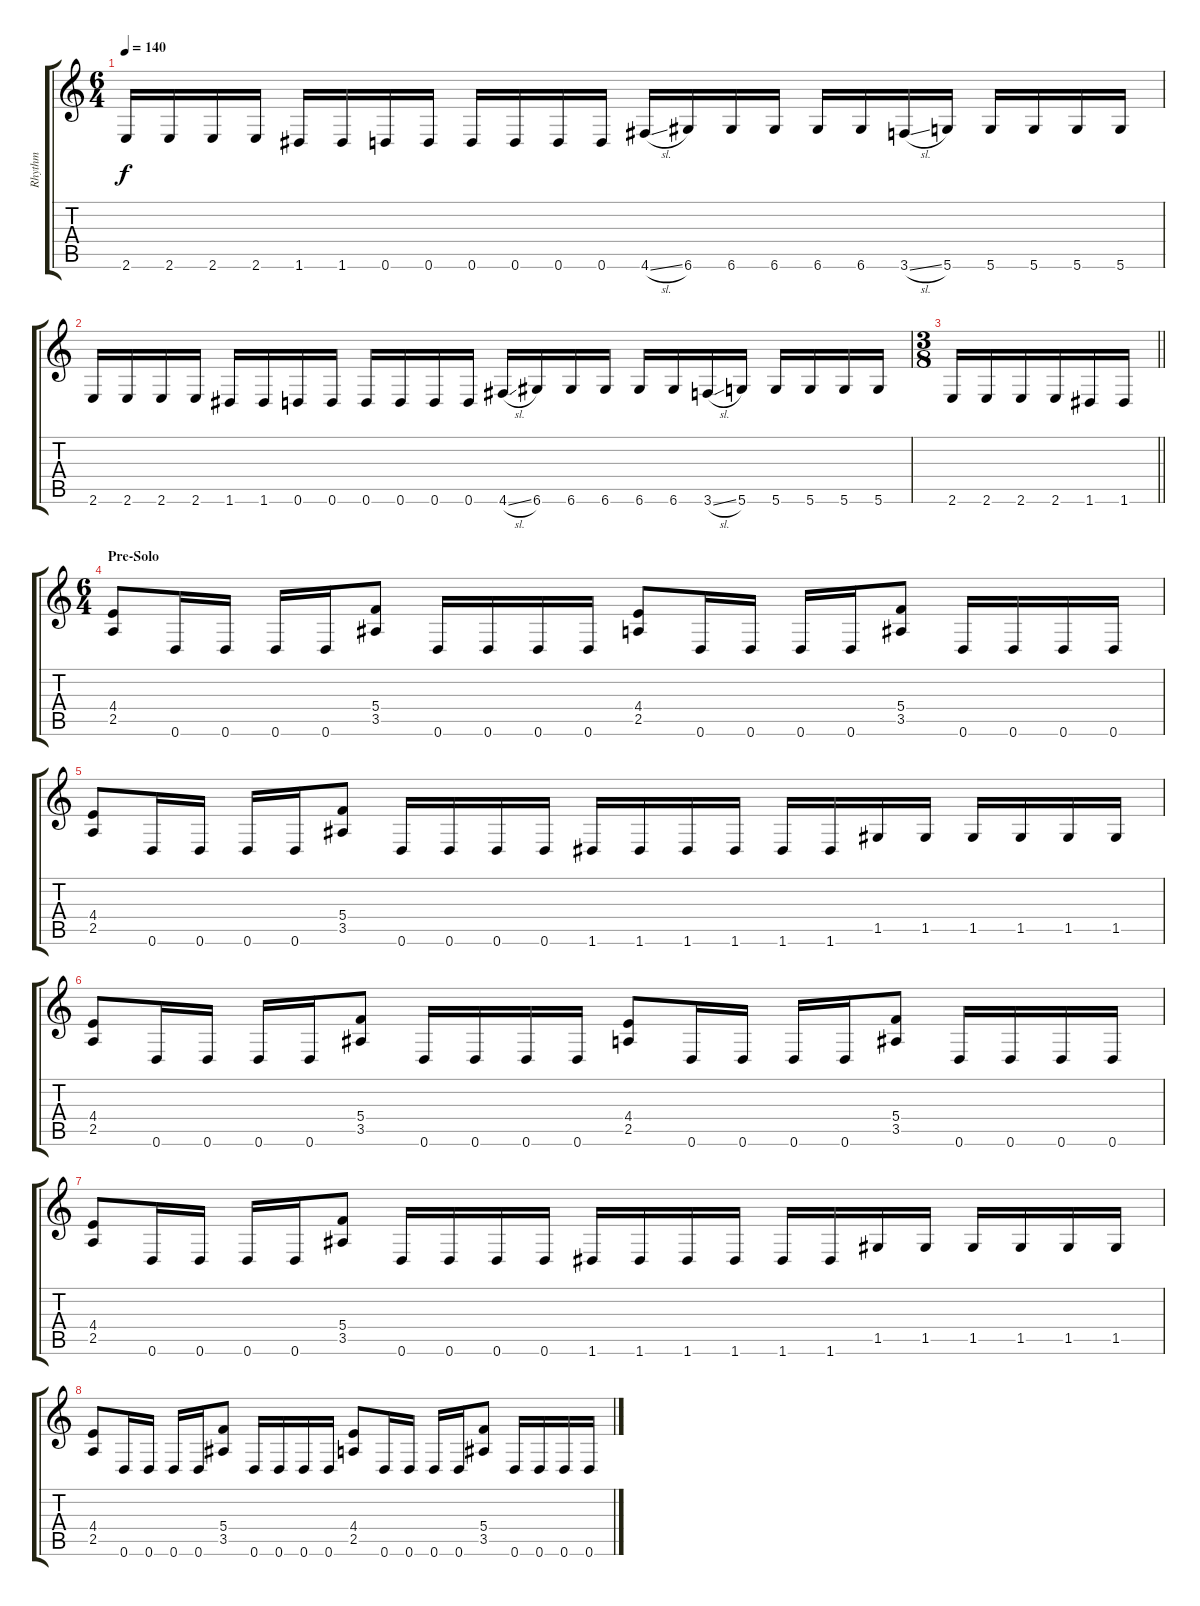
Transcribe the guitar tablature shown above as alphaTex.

\track ("Rhythm" "Rhythm") {instrument overdrivenguitar}
\staff {score tabs}
\tuning (D4 A3 F3 C3 G2 D2) {hide}
\ts (6 4)
\tempo 140
\clef g2
\ks c
2.6.16{dy f} 2.6.16 2.6.16 2.6.16 1.6.16 1.6.16 0.6.16 0.6.16 0.6.16 0.6.16 0.6.16 0.6.16 4.6{sl}.16 6.6.16 6.6.16 6.6.16 6.6.16 6.6.16 3.6{sl}.16 5.6.16 5.6.16 5.6.16 5.6.16 5.6.16 |
2.6.16 2.6.16 2.6.16 2.6.16 1.6.16 1.6.16 0.6.16 0.6.16 0.6.16 0.6.16 0.6.16 0.6.16 4.6{sl}.16 6.6.16 6.6.16 6.6.16 6.6.16 6.6.16 3.6{sl}.16 5.6.16 5.6.16 5.6.16 5.6.16 5.6.16 |
\ts (3 8)
\barLineRight lightlight
2.6.16 2.6.16 2.6.16 2.6.16 1.6.16 1.6.16 |
\ts (6 4)
\section ("" "Pre-Solo")
(4.4 2.5).8 0.6.16 0.6.16 0.6.16 0.6.16 (5.4 3.5).8 0.6.16 0.6.16 0.6.16 0.6.16 (4.4 2.5).8 0.6.16 0.6.16 0.6.16 0.6.16 (5.4 3.5).8 0.6.16 0.6.16 0.6.16 0.6.16 |
(4.4 2.5).8 0.6.16 0.6.16 0.6.16 0.6.16 (5.4 3.5).8 0.6.16 0.6.16 0.6.16 0.6.16 1.6.16 1.6.16 1.6.16 1.6.16 1.6.16 1.6.16 1.5.16 1.5.16 1.5.16 1.5.16 1.5.16 1.5.16 |
(4.4 2.5).8 0.6.16 0.6.16 0.6.16 0.6.16 (5.4 3.5).8 0.6.16 0.6.16 0.6.16 0.6.16 (4.4 2.5).8 0.6.16 0.6.16 0.6.16 0.6.16 (5.4 3.5).8 0.6.16 0.6.16 0.6.16 0.6.16 |
(4.4 2.5).8 0.6.16 0.6.16 0.6.16 0.6.16 (5.4 3.5).8 0.6.16 0.6.16 0.6.16 0.6.16 1.6.16 1.6.16 1.6.16 1.6.16 1.6.16 1.6.16 1.5.16 1.5.16 1.5.16 1.5.16 1.5.16 1.5.16 |
(4.4 2.5).8 0.6.16 0.6.16 0.6.16 0.6.16 (5.4 3.5).8 0.6.16 0.6.16 0.6.16 0.6.16 (4.4 2.5).8 0.6.16 0.6.16 0.6.16 0.6.16 (5.4 3.5).8 0.6.16 0.6.16 0.6.16 0.6.16
